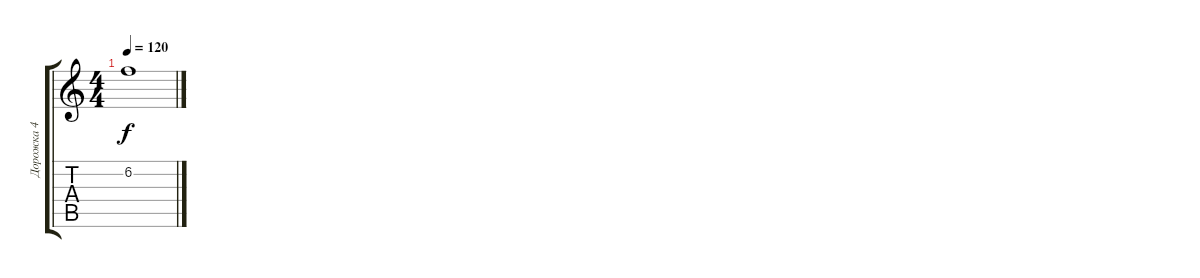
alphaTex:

\track ("Дорожка 4" "Дорожка 4") {instrument overdrivenguitar}
\staff {score tabs}
\tuning (E4 B3 G3 D3 A2 E2) {hide}
\ts (4 4)
\tempo 120
\clef g2
\ks c
6.2{t}.1{dy f}
